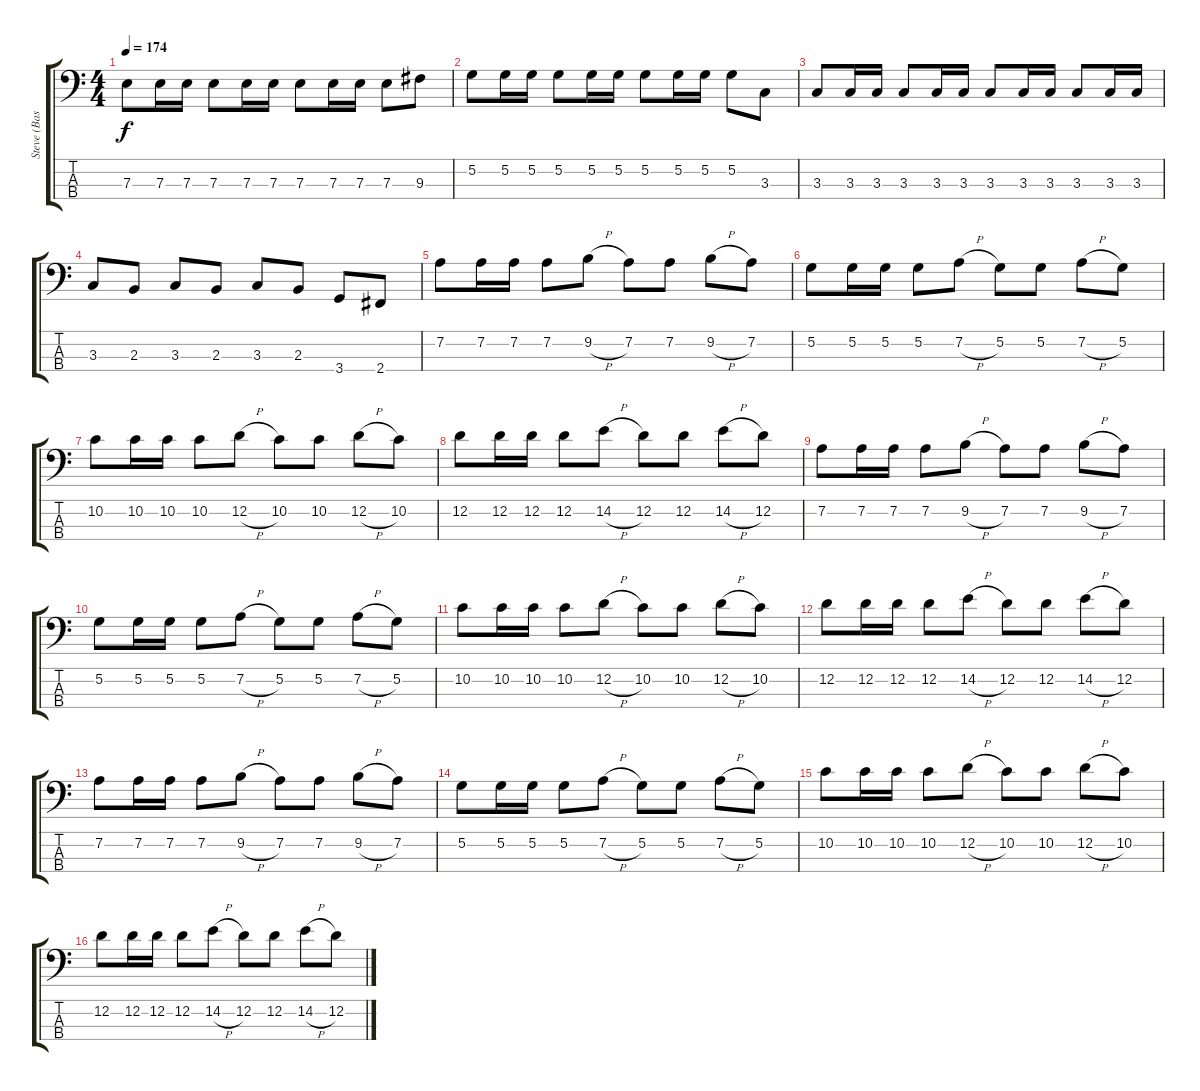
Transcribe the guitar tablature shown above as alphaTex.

\track ("Steve (Bass)" "Steve (Bas") {instrument electricbasspick}
\staff {score tabs}
\tuning (G2 D2 A1 E1) {hide}
\ts (4 4)
\tempo 174
\clef f4
\ks c
7.3.8{dy f} 7.3.16 7.3.16 7.3.8 7.3.16 7.3.16 7.3.8 7.3.16 7.3.16 7.3.8 9.3.8 |
5.2.8 5.2.16 5.2.16 5.2.8 5.2.16 5.2.16 5.2.8 5.2.16 5.2.16 5.2.8 3.3.8 |
3.3.8 3.3.16 3.3.16 3.3.8 3.3.16 3.3.16 3.3.8 3.3.16 3.3.16 3.3.8 3.3.16 3.3.16 |
3.3.8 2.3.8 3.3.8 2.3.8 3.3.8 2.3.8 3.4.8 2.4.8 |
7.2.8 7.2.16 7.2.16 7.2.8 9.2{h}.8 7.2.8 7.2.8 9.2{h}.8 7.2.8 |
5.2.8 5.2.16 5.2.16 5.2.8 7.2{h}.8 5.2.8 5.2.8 7.2{h}.8 5.2.8 |
10.2.8 10.2.16 10.2.16 10.2.8 12.2{h}.8 10.2.8 10.2.8 12.2{h}.8 10.2.8 |
12.2.8 12.2.16 12.2.16 12.2.8 14.2{h}.8 12.2.8 12.2.8 14.2{h}.8 12.2.8 |
7.2.8 7.2.16 7.2.16 7.2.8 9.2{h}.8 7.2.8 7.2.8 9.2{h}.8 7.2.8 |
5.2.8 5.2.16 5.2.16 5.2.8 7.2{h}.8 5.2.8 5.2.8 7.2{h}.8 5.2.8 |
10.2.8 10.2.16 10.2.16 10.2.8 12.2{h}.8 10.2.8 10.2.8 12.2{h}.8 10.2.8 |
12.2.8 12.2.16 12.2.16 12.2.8 14.2{h}.8 12.2.8 12.2.8 14.2{h}.8 12.2.8 |
7.2.8 7.2.16 7.2.16 7.2.8 9.2{h}.8 7.2.8 7.2.8 9.2{h}.8 7.2.8 |
5.2.8 5.2.16 5.2.16 5.2.8 7.2{h}.8 5.2.8 5.2.8 7.2{h}.8 5.2.8 |
10.2.8 10.2.16 10.2.16 10.2.8 12.2{h}.8 10.2.8 10.2.8 12.2{h}.8 10.2.8 |
12.2.8 12.2.16 12.2.16 12.2.8 14.2{h}.8 12.2.8 12.2.8 14.2{h}.8 12.2.8
